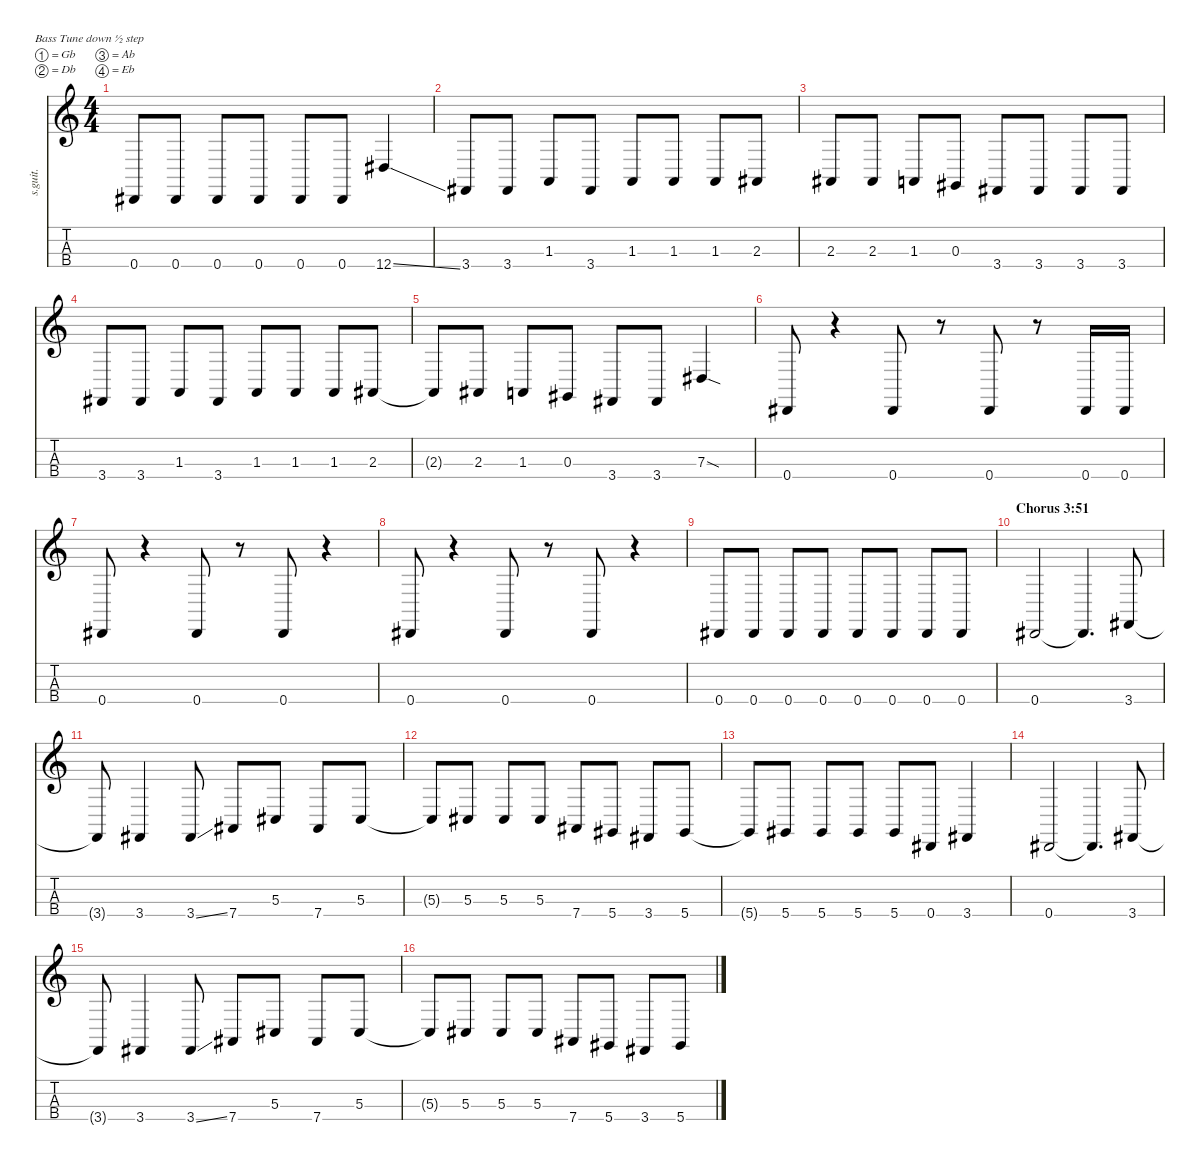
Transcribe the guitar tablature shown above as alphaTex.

\defaultSystemsLayout 4
\hideDynamics
\bracketExtendMode nobrackets
\track ("Mike Starr - Bass" "s.guit.") {instrument electricbassfinger}
\staff {score tabs}
\tuning (Gb2 Db2 Ab1 Eb1)
\ts (4 4)
\tempo (111 hide)
\clef g2
\ks c
0.4{acc #}.8{dy ff} 0.4{acc #}.8 0.4{acc #}.8 0.4{acc #}.8 0.4{acc #}.8 0.4{acc #}.8 12.4{ss acc #}.4 |
3.4{acc #}.8 3.4{acc #}.8 1.3.8 3.4{acc #}.8 1.3.8 1.3.8 1.3.8 2.3{acc #}.8 |
2.3{acc #}.8 2.3{acc #}.8 1.3.8 0.3{acc #}.8 3.4{acc #}.8 3.4{acc #}.8 3.4{acc #}.8 3.4{acc #}.8 |
3.4{acc #}.8 3.4{acc #}.8 1.3.8 3.4{acc #}.8 1.3.8 1.3.8 1.3.8 2.3{acc #}.8 |
2.3{t acc #}.8 2.3{acc #}.8 1.3.8 0.3{acc #}.8 3.4{acc #}.8 3.4{acc #}.8 7.3{sod acc #}.4 |
0.4{acc #}.8 r.4 0.4{acc #}.8 r.8 0.4{acc #}.8 r.8 0.4{acc #}.16 0.4{acc #}.16 |
0.4{acc #}.8 r.4 0.4{acc #}.8 r.8 0.4{acc #}.8 r.4 |
0.4{acc #}.8 r.4 0.4{acc #}.8 r.8 0.4{acc #}.8 r.4 |
0.4{acc #}.8 0.4{acc #}.8 0.4{acc #}.8 0.4{acc #}.8 0.4{acc #}.8 0.4{acc #}.8 0.4{acc #}.8 0.4{acc #}.8 |
\section ("" "Chorus 3:51")
0.4{acc #}.2 0.4{t acc #}.4{d} 3.4{acc #}.8 |
3.4{t acc #}.8 3.4{acc #}.4 3.4{ss acc #}.8 7.4{acc #}.8 5.3{acc #}.8 7.4{acc #}.8 5.3{acc #}.8 |
5.3{t acc #}.8 5.3{acc #}.8 5.3{acc #}.8 5.3{acc #}.8 7.4{acc #}.8 5.4{acc #}.8 3.4{acc #}.8 5.4{acc #}.8 |
5.4{t acc #}.8 5.4{acc #}.8 5.4{acc #}.8 5.4{acc #}.8 5.4{acc #}.8 0.4{acc #}.8 3.4{acc #}.4 |
0.4{acc #}.2 0.4{t acc #}.4{d} 3.4{acc #}.8 |
3.4{t acc #}.8 3.4{acc #}.4 3.4{ss acc #}.8 7.4{acc #}.8 5.3{acc #}.8 7.4{acc #}.8 5.3{acc #}.8 |
5.3{t acc #}.8 5.3{acc #}.8 5.3{acc #}.8 5.3{acc #}.8 7.4{acc #}.8 5.4{acc #}.8 3.4{acc #}.8 5.4{acc #}.8
